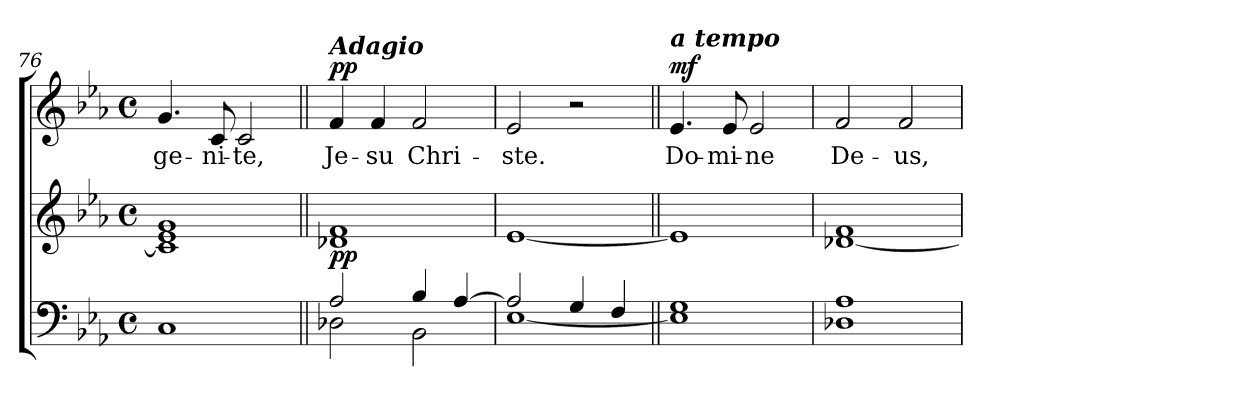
**kern	**kern	**dynam	**kern	**text	**dynam
*part2	*part2	*part2	*part1	*part1	*part1
*staff3	*staff2	*staff2/3	*staff1	*staff1	*staff1
*clefF4	*clefG2	*	*clefG2	*	*
*	*	*	*ITrd7c12	*	*
*k[b-e-a-]	*k[b-e-a-]	*	*k[b-e-a-]	*	*
*E-:	*E-:	*	*E-:	*	*
*M4/4	*M4/4	*	*M4/4	*	*
*met(c)	*met(c)	*	*met(c)	*	*
=76	=76	=76	=76	=76	=76
!	!	!	!	!LO:LY:b	!
1C	1c] 1e- 1g	.	4.G/	-ge-	.
!	!	!	!	!LO:LY:b	!
.	.	.	8C/	-ni-	.
!	!	!	!	!LO:LY:b	!
.	.	.	2C/	-te,	.
!!LO:PB:g=z
=77||	=77||	=77||	=77||	=77||	=77||
*^	*	*	*	*	*
!	!	!	!	!LO:TX:a:Bi:t=Adagio	!	!
!	!	!	!LO:DY:b	!	!LO:LY:b	!LO:DY:a
2A-/	2D-X\	1d-X 1f	pp	4F/	Je-	pp
!	!	!	!	!	!LO:LY:b	!
.	.	.	.	4F/	-su	.
!	!	!	!	!	!LO:LY:b	!
4B-/	2BB-\	.	.	2F/	Chri-	.
[>4A-/	.	.	.	.	.	.
=78	=78	=78	=78	=78	=78	=78
!	!	!	!	!	!LO:LY:b	!
2A-/]	[<1E-	[1e-	.	2E-/	-ste.	.
4G/	.	.	.	2r	.	.
4F/	.	.	.	.	.	.
=79||	=79||	=79||	=79||	=79||	=79||	=79||
!	!	!	!	!LO:TX:a:Bi:t=a tempo	!	!
!	!	!	!	!	!LO:LY:b	!LO:DY:a
1G	1E-]	1e-]	.	4.E-/	Do-	mf
!	!	!	!	!	!LO:LY:b	!
.	.	.	.	8E-/	-mi-	.
!	!	!	!	!	!LO:LY:b	!
.	.	.	.	2E-/	-ne	.
*v	*v	*	*	*	*	*
=80	=80	=80	=80	=80	=80
*	*^	*	*	*	*
!	!	!	!	!	!LO:LY:b	!
1D-X 1A-	1f	[<1d-X	.	2F/	De-	.
!	!	!	!	!	!LO:LY:b	!
.	.	.	.	2F/	-us,	.
*	*v	*v	*	*	*	*
=	=	=	=	=	=
*-	*-	*-	*-	*-	*-
